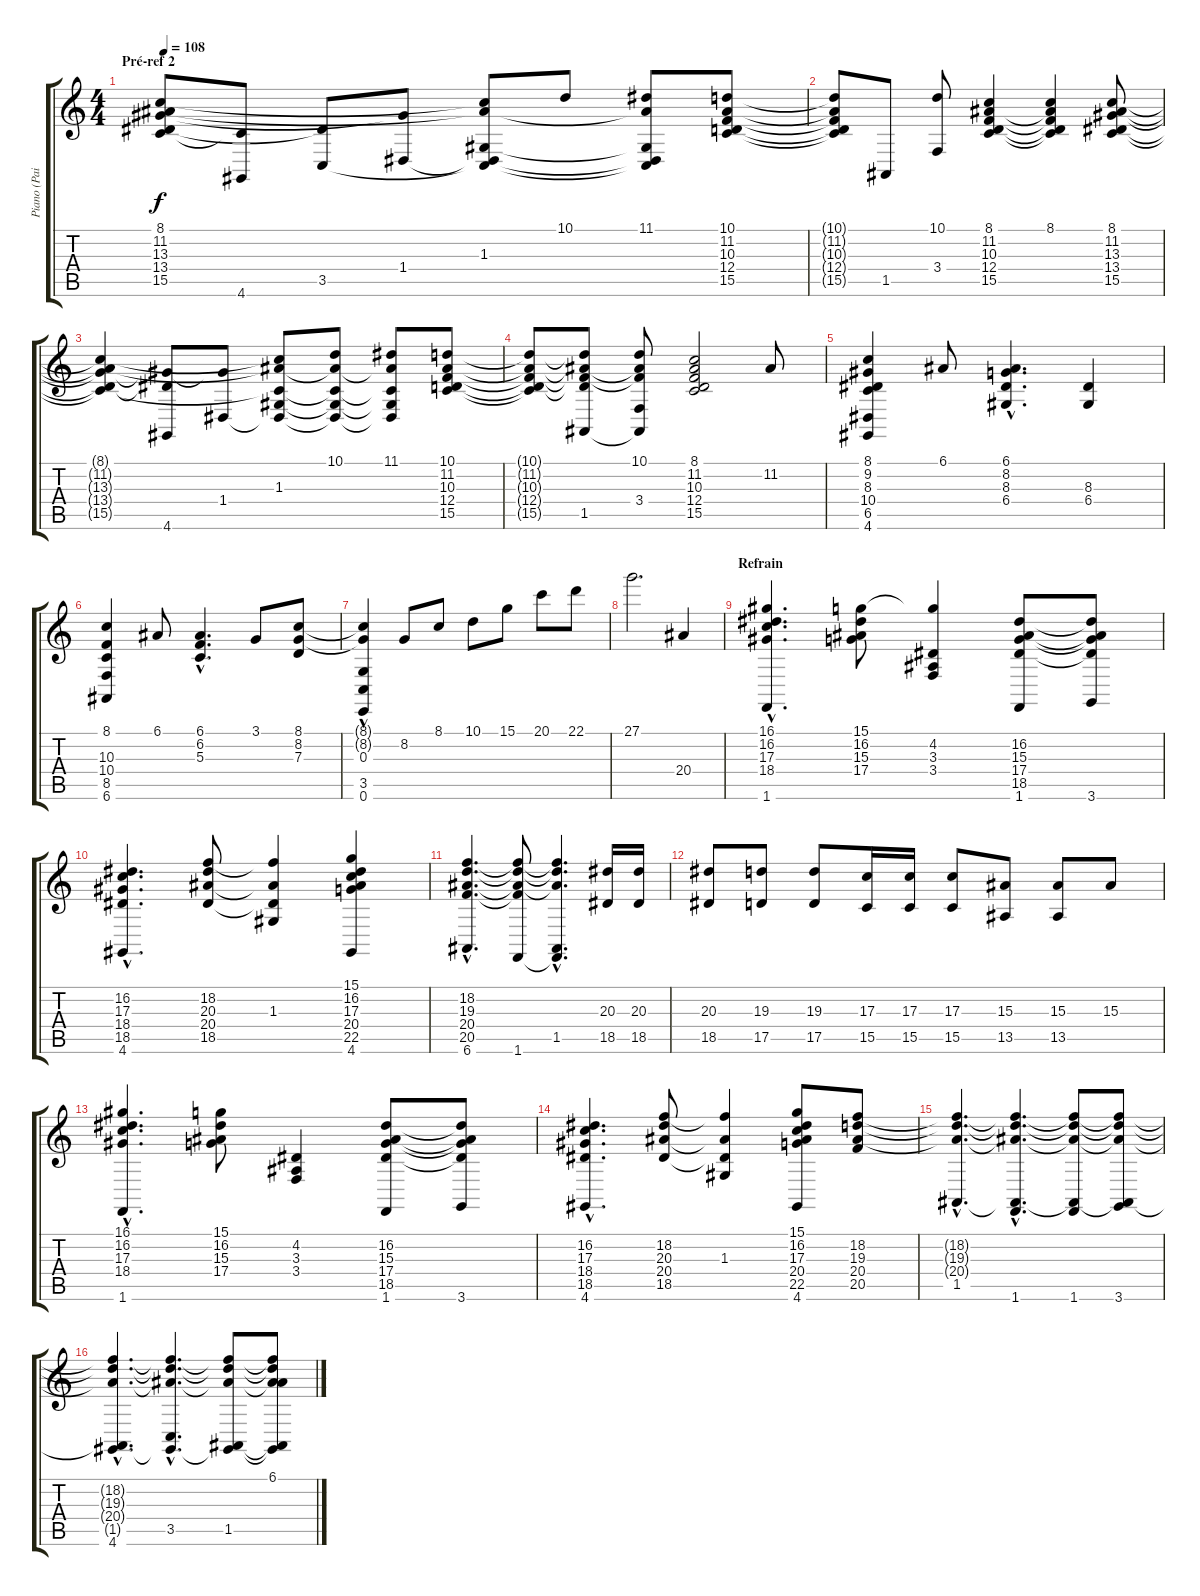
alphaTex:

\track ("Piano (Paich)" "Piano (Pai") {instrument acousticgrandpiano}
\staff {score tabs}
\tuning (E4 B3 G3 D3 A2 E2) {hide}
\ts (4 4)
\section ("" "Pré-ref 2")
\tempo 108
\clef g2
\ks c
(8.1 11.2 13.3 13.4 15.5).8{dy f} (15.5{t} 4.6).8 (13.4{t} 3.5).8 (13.3{t} 1.4).8 (8.1{t} 11.2{t} 1.3 1.4{t} 3.5{t}).8 10.1.8 (11.1 11.2{t} 1.3{t} 1.4{t} 3.5{t}).8 (10.1 11.2 10.3 12.4 15.5).8 |
(10.1{t} 11.2{t} 10.3{t} 12.4{t} 15.5{t}).8 1.5.8 (10.1 3.4).8 (8.1 11.2 10.3 12.4 15.5).4 (8.1 11.2{t} 10.3{t} 12.4{t} 15.5{t}).4 (8.1 11.2 13.3 13.4 15.5).8 |
(8.1{t} 11.2{t} 13.3{t} 13.4{t} 15.5{t}).4 (13.3{t} 13.4{t} 4.6).8 (13.3{t} 1.4).8 (8.1{t} 11.2{t} 1.3 1.4{t} 15.5{t}).8 (10.1 11.2{t} 1.3{t} 1.4{t} 15.5{t}).8 (11.1 11.2{t} 1.3{t} 1.4{t} 15.5{t}).8 (10.1 11.2 10.3 12.4 15.5).8 |
(10.1{t} 11.2{t} 10.3{t} 12.4{t} 15.5{t}).8 (10.1{t} 11.2{t} 10.3{t} 12.4{t} 1.5).8 (10.1 11.2{t} 10.3{t} 3.4 1.5{t}).8 (8.1 11.2 10.3 12.4 15.5).2 11.2.8 |
(8.1 9.2 8.3 10.4 6.5 4.6).4 6.1.8 (6.1{hac} 8.2{hac} 8.3{hac} 6.4{hac}).4{d} (8.3 6.4).4 |
(8.1 10.3 10.4 8.5 6.6).4 6.1.8 (6.1{hac} 6.2{hac} 5.3{hac}).4{d} 3.1.8 (8.1 8.2 7.3).8 |
(8.1{hac t} 8.2{t} 0.3{hac} 3.5{hac} 0.6{hac}).4 8.2.8 8.1.8 10.1.8 15.1.8 20.1.8 22.1.8 |
27.1.2{d} 20.4.4 |
\section ("" "Refrain")
(16.1{hac} 16.2{hac} 17.3{hac} 18.4{hac} 1.6{hac}).4{d} (15.1 16.2 15.3 17.4).8 (15.1{t} 4.2 3.3 3.4).4 (16.2 15.3 17.4 18.5 1.6).8 (16.2{t} 15.3{t} 17.4{t} 18.5{t} 3.6).8 |
(16.2{hac} 17.3{hac} 18.4{hac} 18.5{hac} 4.6{hac}).4{d} (18.2 20.3 20.4 18.5).8 (18.2{t} 1.3 20.4{t} 18.5{t}).4 (15.1 16.2 17.3 20.4 22.5 4.6).4 |
(18.2{hac} 19.3{hac} 20.4{hac} 20.5{hac} 6.6{hac}).4{d} (18.2{t} 19.3{t} 20.4{t} 20.5{t} 1.6).8 (18.2{hac t} 19.3{hac t} 20.4{hac t} 1.5{hac} 1.6{hac t}).4{d} (20.3 18.5).16 (20.3 18.5).16 |
(20.3 18.5).8 (19.3 17.5).8 (19.3 17.5).8 (17.3 15.5).16 (17.3 15.5).16 (17.3 15.5).8 (15.3 13.5).8 (15.3 13.5).8 15.3.8 |
(16.1{hac} 16.2{hac} 17.3{hac} 18.4{hac} 1.6{hac}).4{d} (15.1 16.2 15.3 17.4).8 (4.2 3.3 3.4).4 (16.2 15.3 17.4 18.5 1.6).8 (16.2{t} 15.3{t} 17.4{t} 18.5{t} 3.6).8 |
(16.2{hac} 17.3{hac} 18.4{hac} 18.5{hac} 4.6{hac}).4{d} (18.2 20.3 20.4 18.5).8 (18.2{t} 1.3 20.4{t} 18.5{t}).4 (15.1 16.2 17.3 20.4 22.5 4.6).8 (18.2 19.3 20.4 20.5).8 |
(18.2{hac t} 19.3{hac t} 20.4{hac t} 1.5{hac}).4{d} (18.2{hac t} 19.3{hac t} 20.4{hac t} 1.5{hac t} 1.6{hac}).4{d} (18.2{t} 19.3{t} 20.4{t} 1.5{t} 1.6).8 (18.2{t} 19.3{t} 20.4{t} 1.5{t} 3.6).8 |
(18.2{hac t} 19.3{hac t} 20.4{hac t} 1.5{hac t} 4.6{hac}).4{d} (18.2{hac t} 19.3{hac t} 20.4{hac t} 3.5{hac} 4.6{hac t}).4{d} (18.2{t} 19.3{t} 20.4{t} 1.5 4.6{t}).8 (6.1 18.2{t} 19.3{t} 20.4{t} 1.5{t} 4.6{t}).8
